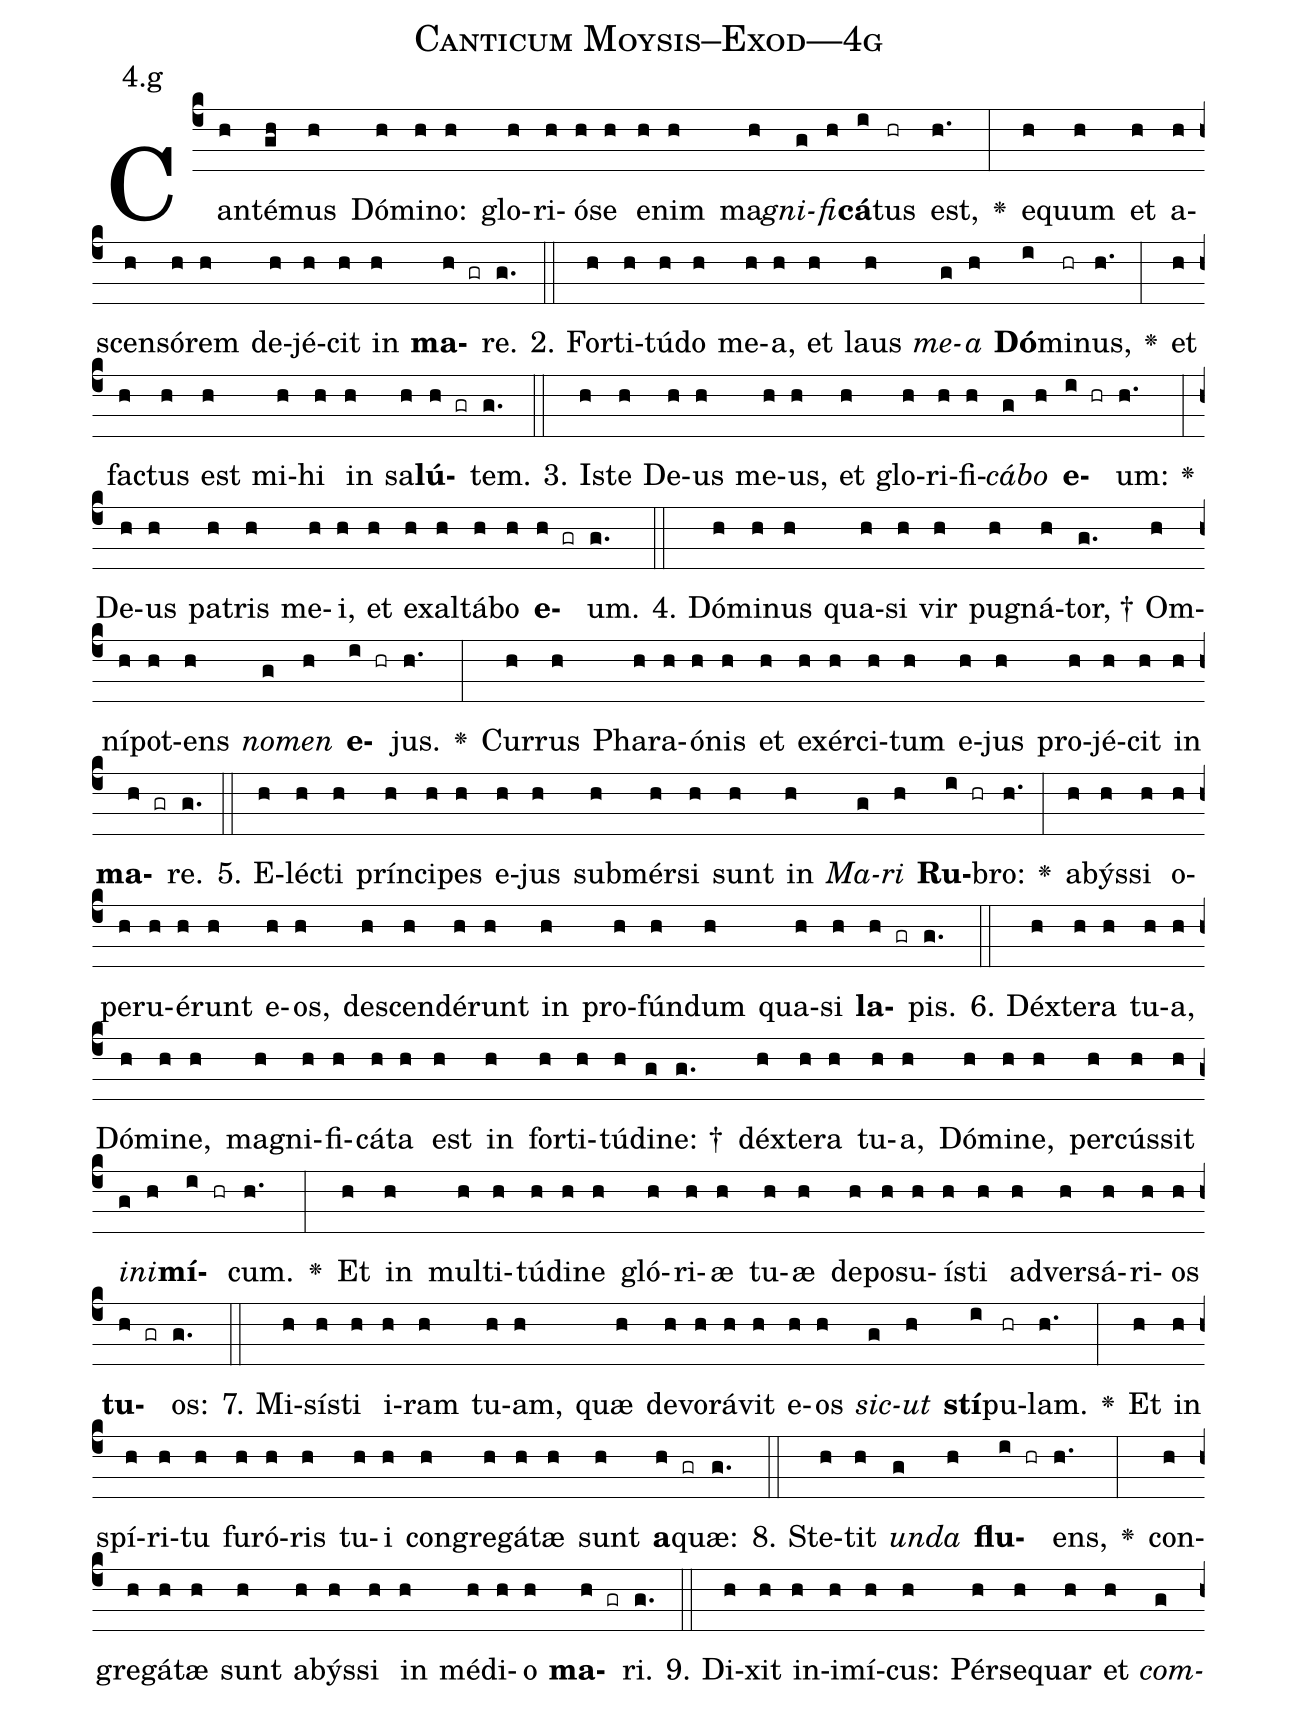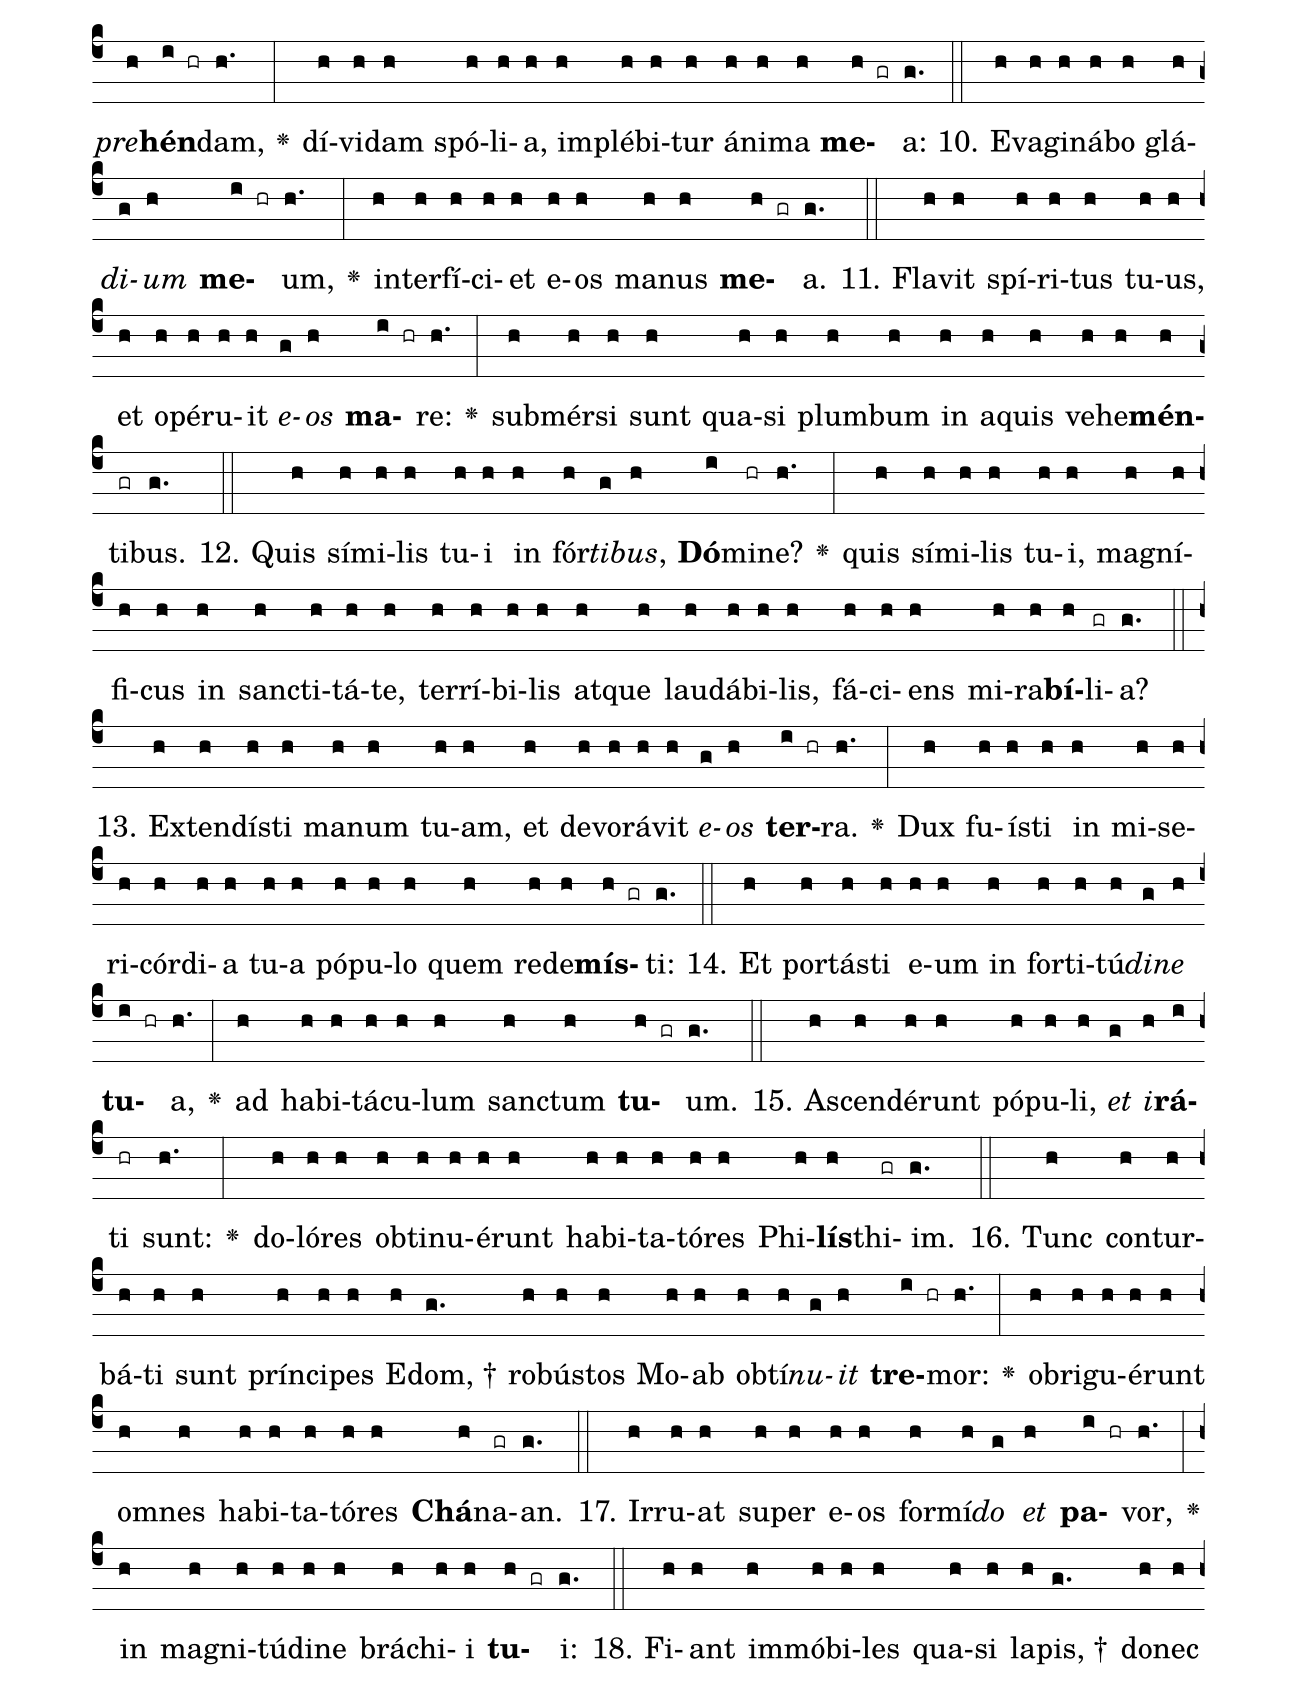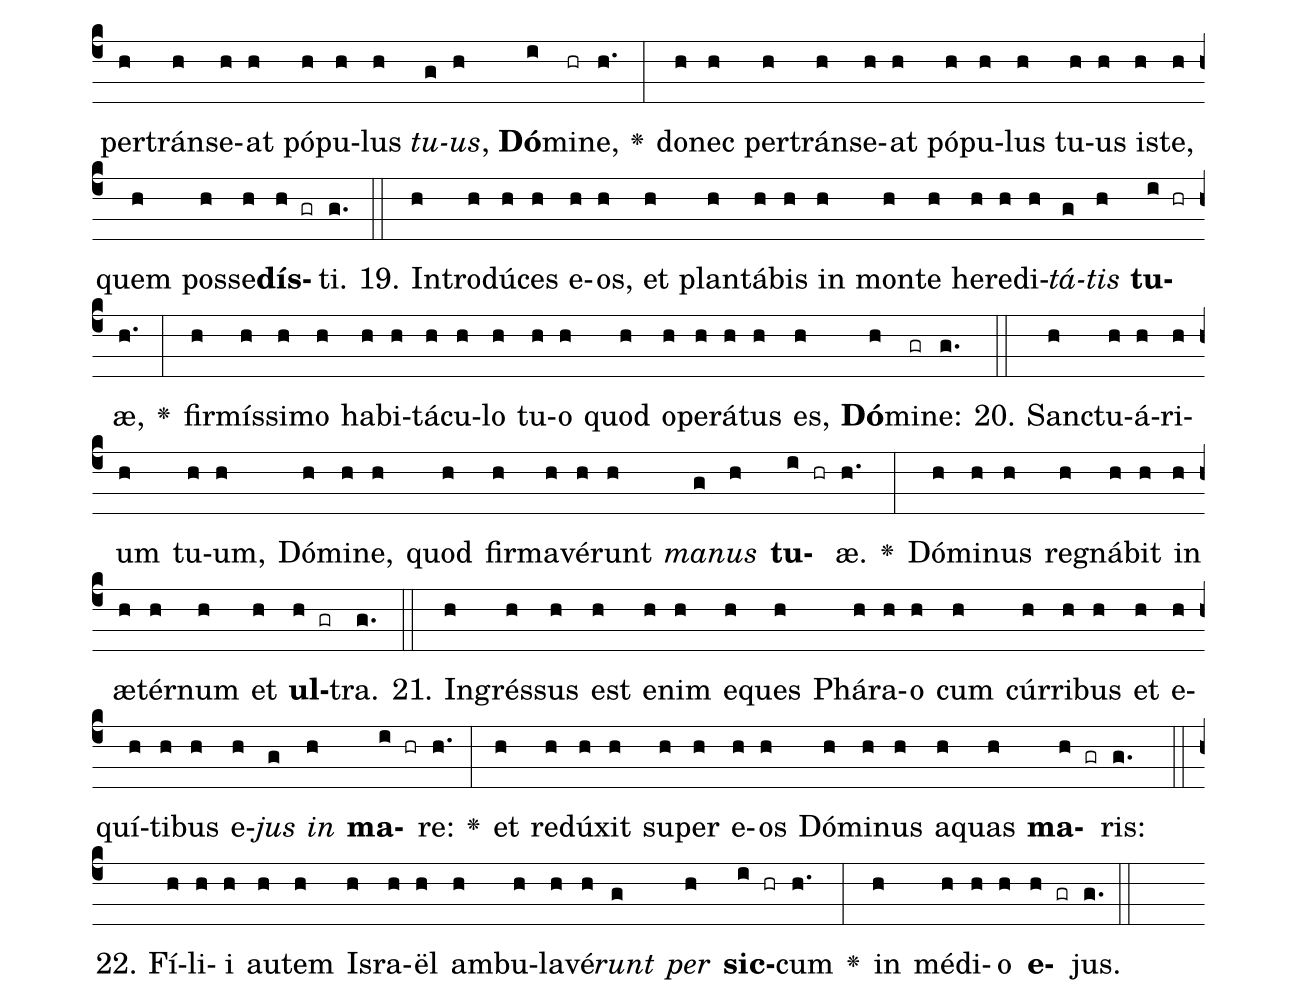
name: Canticum Moysis--Exod---4g;
annotation: 4.g;
%%
(c4)Can(h)té(gh)mus(h) Dó(h)mi(h)no:(h) glo(h)ri(h)ó(h)se(h) e(h)nim(h) ma(h)<i>gni</i>(g)<i>fi</i>(h)<b>cá</b>(i)tus(hr) est,(h.) <v>\greheightstar</v>(:) e(h)quum(h) et(h) a(h)scen(h)só(h)rem(h) de(h)jé(h)cit(h) in(h) <b>ma</b>(h gr)re.(g.) (::)
2. For(h)ti(h)tú(h)do(h) me(h)a,(h) et(h) laus(h) <i>me</i>(g)<i>a</i>(h) <b>Dó</b>(i)mi(hr)nus,(h.) <v>\greheightstar</v>(:) et(h) fac(h)tus(h) est(h) mi(h)hi(h) in(h) sa(h)<b>lú</b>(h gr)tem.(g.) (::)
3. Is(h)te(h) De(h)us(h) me(h)us,(h) et(h) glo(h)ri(h)fi(h)<i>cá</i>(g)<i>bo</i>(h) <b>e</b>(i hr)um:(h.) <v>\greheightstar</v>(:) De(h)us(h) pa(h)tris(h) me(h)i,(h) et(h) ex(h)al(h)tá(h)bo(h) <b>e</b>(h gr)um.(g.) (::)
4. Dó(h)mi(h)nus(h) qua(h)si(h) vir(h) pu(h)gná(h)tor, †(g.) Om(h)ní(h)pot(h)ens(h) <i>no</i>(g)<i>men</i>(h) <b>e</b>(i hr)jus.(h.) <v>\greheightstar</v>(:) Cur(h)rus(h) Pha(h)ra(h)ó(h)nis(h) et(h) ex(h)ér(h)ci(h)tum(h) e(h)jus(h) pro(h)jé(h)cit(h) in(h) <b>ma</b>(h gr)re.(g.) (::)
5. E(h)léc(h)ti(h) prín(h)ci(h)pes(h) e(h)jus(h) sub(h)mér(h)si(h) sunt(h) in(h) <i>Ma</i>(g)<i>ri</i>(h) <b>Ru</b>(i hr)bro:(h.) <v>\greheightstar</v>(:) a(h)býs(h)si(h) o(h)pe(h)ru(h)é(h)runt(h) e(h)os,(h) de(h)scen(h)dé(h)runt(h) in(h) pro(h)fún(h)dum(h) qua(h)si(h) <b>la</b>(h gr)pis.(g.) (::)
6. Déx(h)te(h)ra(h) tu(h)a,(h) Dó(h)mi(h)ne,(h) ma(h)gni(h)fi(h)cá(h)ta(h) est(h) in(h) for(h)ti(h)tú(h)di(g)ne: †(g.) déx(h)te(h)ra(h) tu(h)a,(h) Dó(h)mi(h)ne,(h) per(h)cús(h)sit(h) <i>in</i>(g)<i>i</i>(h)<b>mí</b>(i hr)cum.(h.) <v>\greheightstar</v>(:) Et(h) in(h) mul(h)ti(h)tú(h)di(h)ne(h) gló(h)ri(h)æ(h) tu(h)æ(h) de(h)po(h)su(h)ís(h)ti(h) ad(h)ver(h)sá(h)ri(h)os(h) <b>tu</b>(h gr)os:(g.) (::)
7. Mi(h)sís(h)ti(h) i(h)ram(h) tu(h)am,(h) quæ(h) de(h)vo(h)rá(h)vit(h) e(h)os(h) <i>sic</i>(g)<i>ut</i>(h) <b>stí</b>(i)pu(hr)lam.(h.) <v>\greheightstar</v>(:) Et(h) in(h) spí(h)ri(h)tu(h) fu(h)ró(h)ris(h) tu(h)i(h) con(h)gre(h)gá(h)tæ(h) sunt(h) <b>a</b>(h gr)quæ:(g.) (::)
8. Ste(h)tit(h) <i>un</i>(g)<i>da</i>(h) <b>flu</b>(i hr)ens,(h.) <v>\greheightstar</v>(:) con(h)gre(h)gá(h)tæ(h) sunt(h) a(h)býs(h)si(h) in(h) mé(h)di(h)o(h) <b>ma</b>(h gr)ri.(g.) (::)
9. Di(h)xit(h) in(h)i(h)mí(h)cus:(h) Pér(h)se(h)quar(h) et(h) <i>com</i>(g)<i>pre</i>(h)<b>hén</b>(i hr)dam,(h.) <v>\greheightstar</v>(:) dí(h)vi(h)dam(h) spó(h)li(h)a,(h) im(h)plé(h)bi(h)tur(h) á(h)ni(h)ma(h) <b>me</b>(h gr)a:(g.) (::)
10. E(h)va(h)gi(h)ná(h)bo(h) glá(h)<i>di</i>(g)<i>um</i>(h) <b>me</b>(i hr)um,(h.) <v>\greheightstar</v>(:) in(h)ter(h)fí(h)ci(h)et(h) e(h)os(h) ma(h)nus(h) <b>me</b>(h gr)a.(g.) (::)
11. Fla(h)vit(h) spí(h)ri(h)tus(h) tu(h)us,(h) et(h) o(h)pé(h)ru(h)it(h) <i>e</i>(g)<i>os</i>(h) <b>ma</b>(i hr)re:(h.) <v>\greheightstar</v>(:) sub(h)mér(h)si(h) sunt(h) qua(h)si(h) plum(h)bum(h) in(h) a(h)quis(h) ve(h)he(h)<b>mén</b>(h)ti(gr)bus.(g.) (::)
12. Quis(h) sí(h)mi(h)lis(h) tu(h)i(h) in(h) fór(h)<i>ti</i>(g)<i>bus</i>,(h) <b>Dó</b>(i)mi(hr)ne?(h.) <v>\greheightstar</v>(:) quis(h) sí(h)mi(h)lis(h) tu(h)i,(h) ma(h)gní(h)fi(h)cus(h) in(h) sanc(h)ti(h)tá(h)te,(h) ter(h)rí(h)bi(h)lis(h) at(h)que(h) lau(h)dá(h)bi(h)lis,(h) fá(h)ci(h)ens(h) mi(h)ra(h)<b>bí</b>(h)li(gr)a?(g.) (::)
13. Ex(h)ten(h)dís(h)ti(h) ma(h)num(h) tu(h)am,(h) et(h) de(h)vo(h)rá(h)vit(h) <i>e</i>(g)<i>os</i>(h) <b>ter</b>(i hr)ra.(h.) <v>\greheightstar</v>(:) Dux(h) fu(h)ís(h)ti(h) in(h) mi(h)se(h)ri(h)cór(h)di(h)a(h) tu(h)a(h) pó(h)pu(h)lo(h) quem(h) red(h)e(h)<b>mís</b>(h gr)ti:(g.) (::)
14. Et(h) por(h)tás(h)ti(h) e(h)um(h) in(h) for(h)ti(h)tú(h)<i>di</i>(g)<i>ne</i>(h) <b>tu</b>(i hr)a,(h.) <v>\greheightstar</v>(:) ad(h) ha(h)bi(h)tá(h)cu(h)lum(h) sanc(h)tum(h) <b>tu</b>(h gr)um.(g.) (::)
15. A(h)scen(h)dé(h)runt(h) pó(h)pu(h)li,(h) <i>et</i>(g) <i>i</i>(h)<b>rá</b>(i)ti(hr) sunt:(h.) <v>\greheightstar</v>(:) do(h)ló(h)res(h) ob(h)ti(h)nu(h)é(h)runt(h) ha(h)bi(h)ta(h)tó(h)res(h) Phi(h)<b>lís</b>(h)thi(gr)im.(g.) (::)
16. Tunc(h) con(h)tur(h)bá(h)ti(h) sunt(h) prín(h)ci(h)pes(h) E(h)dom, †(g.) ro(h)bús(h)tos(h) Mo(h)ab(h) ob(h)tí(h)<i>nu</i>(g)<i>it</i>(h) <b>tre</b>(i hr)mor:(h.) <v>\greheightstar</v>(:) ob(h)ri(h)gu(h)é(h)runt(h) om(h)nes(h) ha(h)bi(h)ta(h)tó(h)res(h) <b>Chá</b>(h)na(gr)an.(g.) (::)
17. Ir(h)ru(h)at(h) su(h)per(h) e(h)os(h) for(h)mí(h)<i>do</i>(g) <i>et</i>(h) <b>pa</b>(i hr)vor,(h.) <v>\greheightstar</v>(:) in(h) ma(h)gni(h)tú(h)di(h)ne(h) brá(h)chi(h)i(h) <b>tu</b>(h gr)i:(g.) (::)
18. Fi(h)ant(h) im(h)mó(h)bi(h)les(h) qua(h)si(h) la(h)pis, †(g.) do(h)nec(h) per(h)tráns(h)e(h)at(h) pó(h)pu(h)lus(h) <i>tu</i>(g)<i>us</i>,(h) <b>Dó</b>(i)mi(hr)ne,(h.) <v>\greheightstar</v>(:) do(h)nec(h) per(h)tráns(h)e(h)at(h) pó(h)pu(h)lus(h) tu(h)us(h) is(h)te,(h) quem(h) pos(h)se(h)<b>dís</b>(h gr)ti.(g.) (::)
19. In(h)tro(h)dú(h)ces(h) e(h)os,(h) et(h) plan(h)tá(h)bis(h) in(h) mon(h)te(h) he(h)re(h)di(h)<i>tá</i>(g)<i>tis</i>(h) <b>tu</b>(i hr)æ,(h.) <v>\greheightstar</v>(:) fir(h)mís(h)si(h)mo(h) ha(h)bi(h)tá(h)cu(h)lo(h) tu(h)o(h) quod(h) o(h)pe(h)rá(h)tus(h) es,(h) <b>Dó</b>(h)mi(gr)ne:(g.) (::)
20. Sanc(h)tu(h)á(h)ri(h)um(h) tu(h)um,(h) Dó(h)mi(h)ne,(h) quod(h) fir(h)ma(h)vé(h)runt(h) <i>ma</i>(g)<i>nus</i>(h) <b>tu</b>(i hr)æ.(h.) <v>\greheightstar</v>(:) Dó(h)mi(h)nus(h) re(h)gná(h)bit(h) in(h) æ(h)tér(h)num(h) et(h) <b>ul</b>(h gr)tra.(g.) (::)
21. In(h)grés(h)sus(h) est(h) e(h)nim(h) e(h)ques(h) Phá(h)ra(h)o(h) cum(h) cúr(h)ri(h)bus(h) et(h) e(h)quí(h)ti(h)bus(h) e(h)<i>jus</i>(g) <i>in</i>(h) <b>ma</b>(i hr)re:(h.) <v>\greheightstar</v>(:) et(h) re(h)dú(h)xit(h) su(h)per(h) e(h)os(h) Dó(h)mi(h)nus(h) a(h)quas(h) <b>ma</b>(h gr)ris:(g.) (::)
22. Fí(h)li(h)i(h) au(h)tem(h) Is(h)ra(h)ël(h) am(h)bu(h)la(h)vé(h)<i>runt</i>(g) <i>per</i>(h) <b>sic</b>(i hr)cum(h.) <v>\greheightstar</v>(:) in(h) mé(h)di(h)o(h) <b>e</b>(h gr)jus.(g.) (::)
